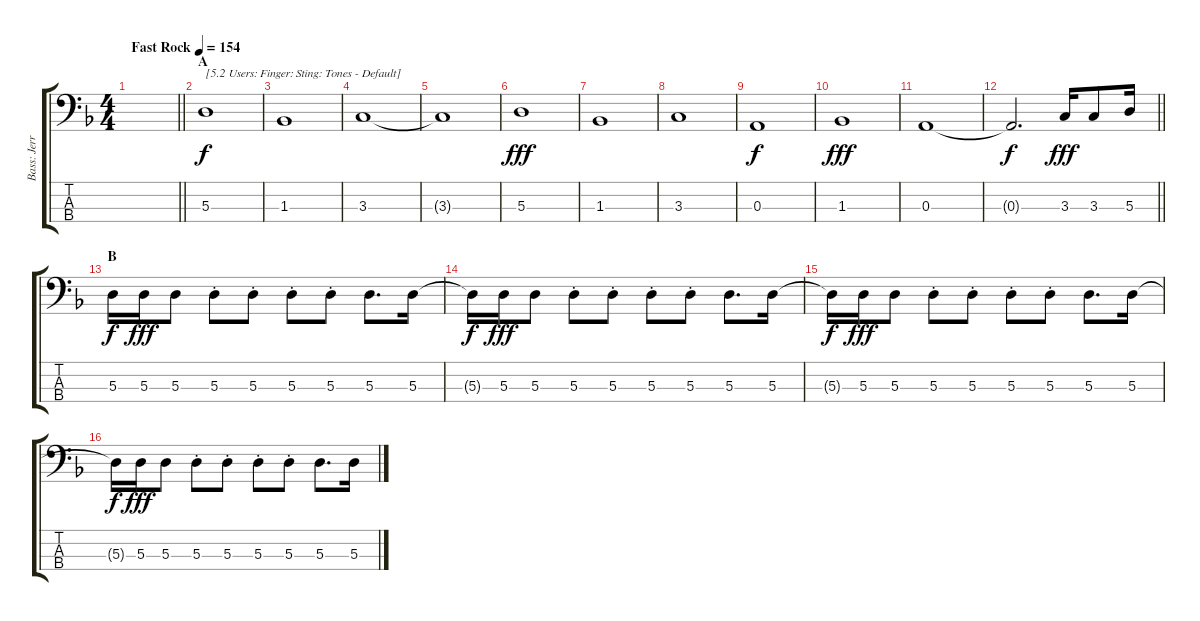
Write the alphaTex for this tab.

\track ("Bass: Jerry" "Bass: Jerr") {instrument electricbassfinger}
\staff {score tabs}
\tuning (G2 D2 A1 E1) {hide}
\ts (4 4)
\tempo (154 "Fast Rock")
\clef f4
\barLineRight lightlight
\ks f
|
\section ("" "A")
5.3.1{txt "[5.2 Users: Finger: Sting: Tones - Default]"} |
1.3.1 |
3.3.1 |
3.3{t}.1{dy f} |
5.3.1{dy fff} |
1.3.1 |
3.3.1 |
0.3.1{dy f} |
1.3.1{dy fff} |
0.3.1 |
\barLineRight lightlight
0.3{t}.2{d dy f} 3.3.16{dy fff} 3.3.8 5.3.16 |
\section ("" "B")
5.3.16{dy f} 5.3.16{dy fff} 5.3.8 5.3{st}.8 5.3{st}.8 5.3{st}.8 5.3{st}.8 5.3.8{d} 5.3.16 |
5.3{t}.16{dy f} 5.3.16{dy fff} 5.3.8 5.3{st}.8 5.3{st}.8 5.3{st}.8 5.3{st}.8 5.3.8{d} 5.3.16 |
5.3{t}.16{dy f} 5.3.16{dy fff} 5.3.8 5.3{st}.8 5.3{st}.8 5.3{st}.8 5.3{st}.8 5.3.8{d} 5.3.16 |
5.3{t}.16{dy f} 5.3.16{dy fff} 5.3.8 5.3{st}.8 5.3{st}.8 5.3{st}.8 5.3{st}.8 5.3.8{d} 5.3.16
